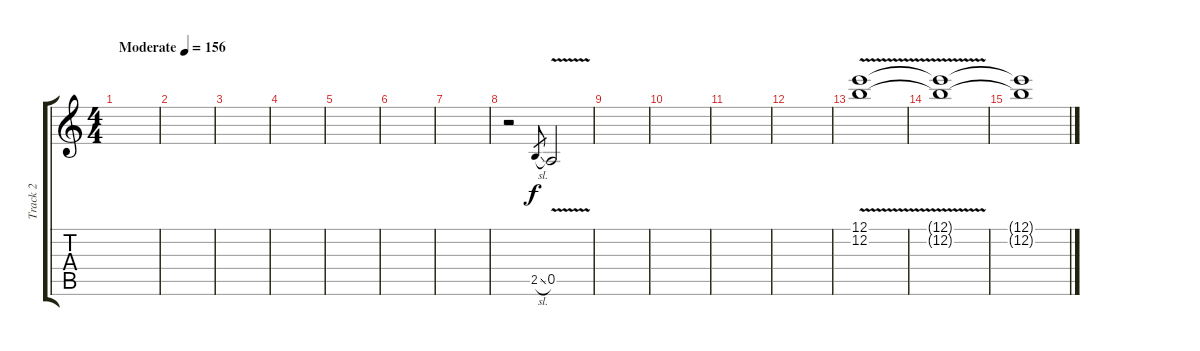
\track ("Track 2" "Track 2") {instrument overdrivenguitar}
\staff {score tabs}
\tuning (E4 B3 G3 D3 A2 E2) {hide}
\ts (4 4)
\tempo (156 "Moderate")
\clef g2
\ks c
|
|
|
|
|
|
|
r.2 2.5{sl}.8{gr} 0.5{v}.2 |
|
|
|
|
(12.1 12.2{v}).1 |
(12.1{t} 12.2{t}).1 |
(12.1{t} 12.2{t}).1
